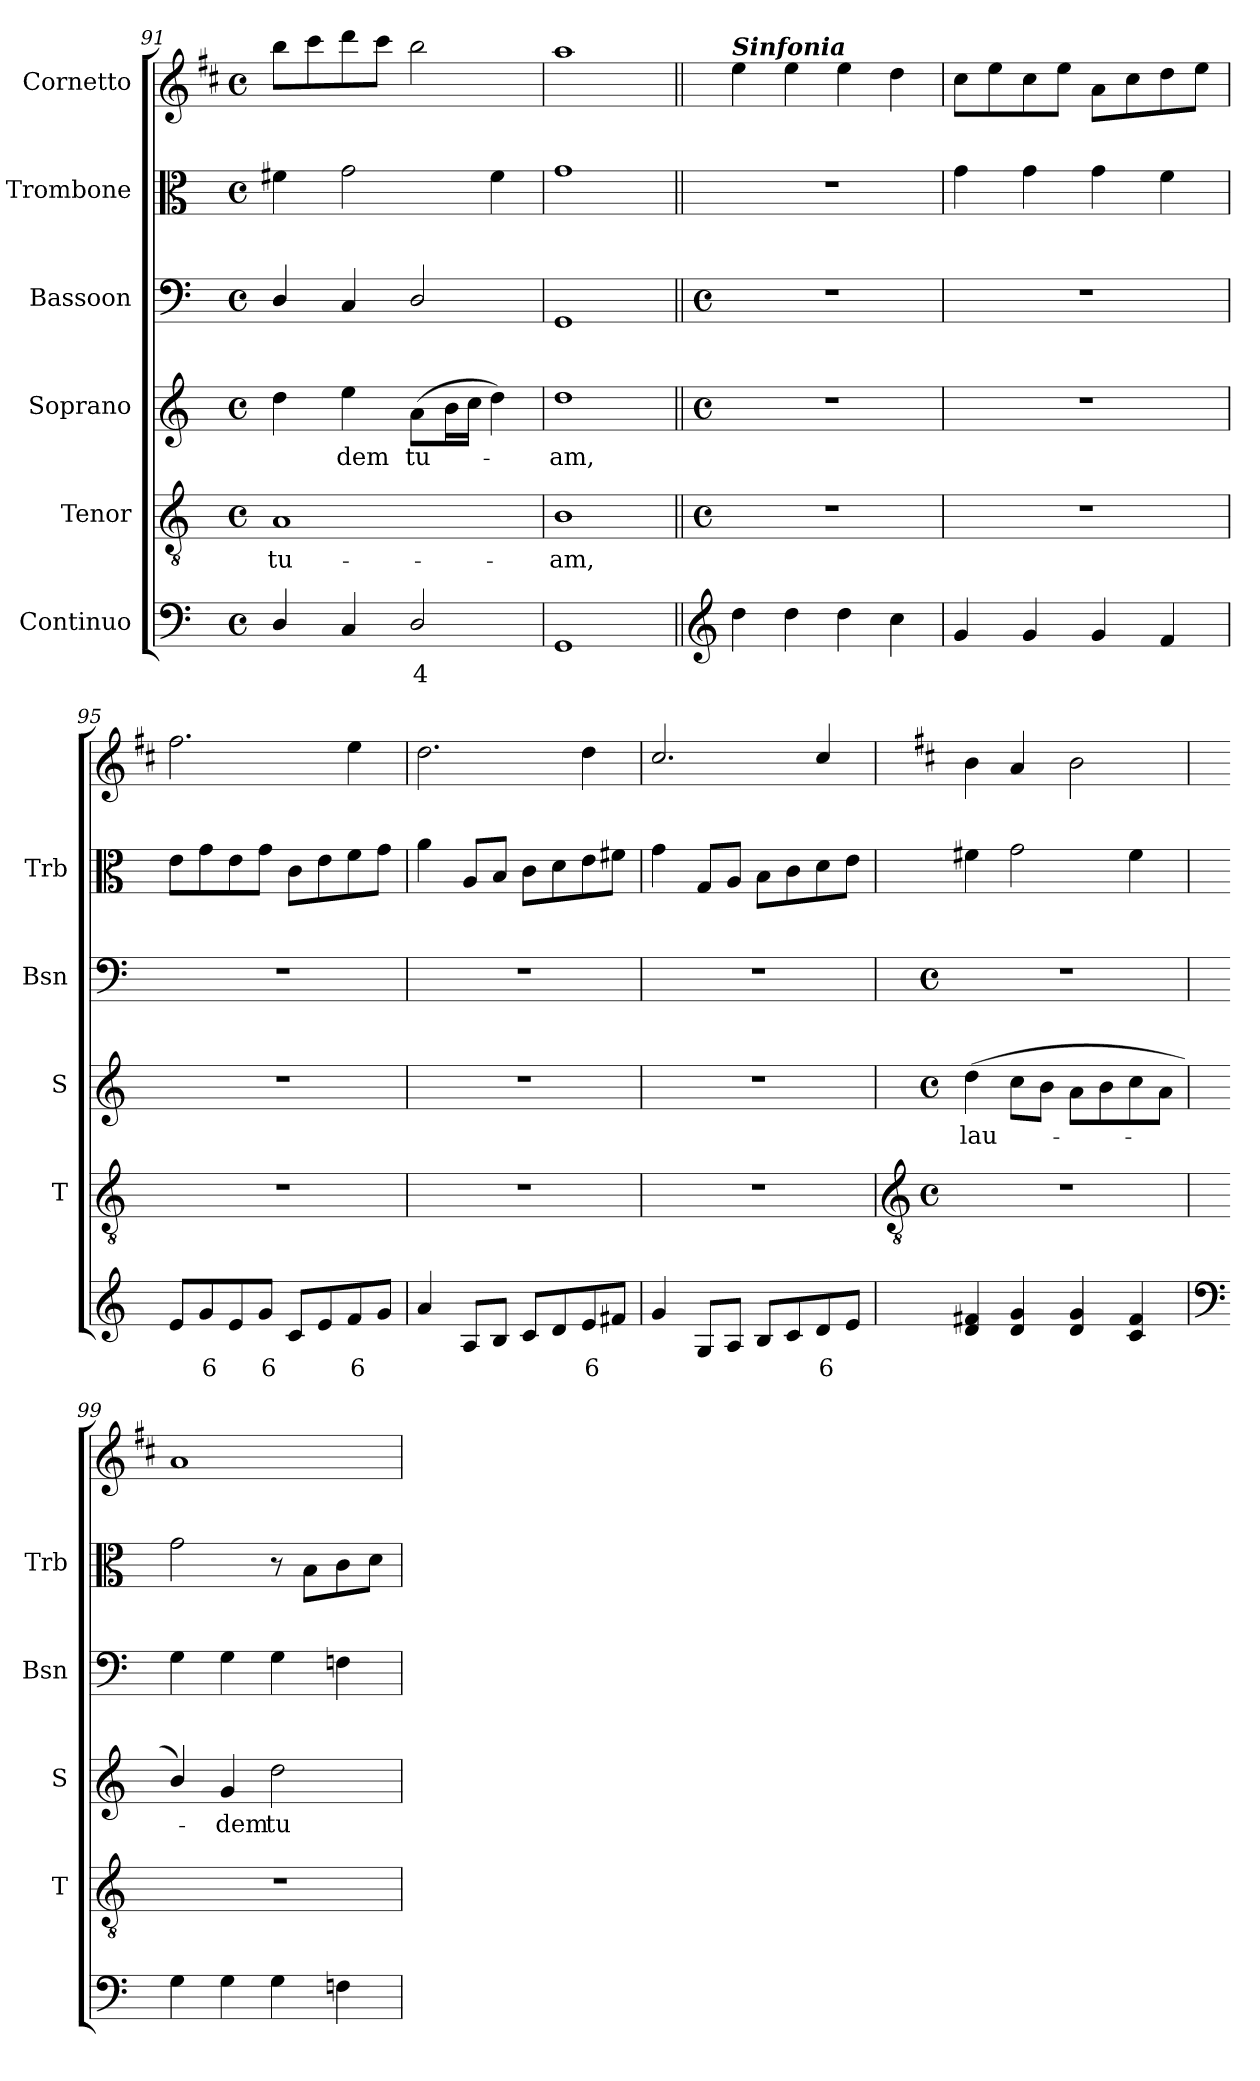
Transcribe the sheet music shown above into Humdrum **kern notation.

**kern	**text	**kern	**text	**kern	**text	**kern	**kern	**kern
*part6	*part6	*part5	*part5	*part4	*part4	*part3	*part2	*part1
*staff6	*staff6	*staff5	*staff5	*staff4	*staff4	*staff3	*staff2	*staff1
*I"Continuo	*	*I"Tenor	*	*I"Soprano	*	*I"Bassoon	*I"Trombone	*I"Cornetto
*	*	*I'T	*	*I'S	*	*I'Bsn	*I'Trb	*
*clefF4	*	*clefGv2	*	*clefG2	*	*clefF4	*clefC3	*clefG2
*	*	*	*	*	*	*	*	*ITrd1c2
*k[]	*	*k[]	*	*k[]	*	*k[]	*k[]	*k[]
*C:	*	*C:	*	*C:	*	*C:	*C:	*C:
*M4/4	*	*M4/4	*	*M4/4	*	*M4/4	*M4/4	*M4/4
*met(c)	*	*met(c)	*	*met(c)	*	*met(c)	*met(c)	*met(c)
=91	=91	=91	=91	=91	=91	=91	=91	=91
!	!	!	!LO:LY:b	!	!	!	!	!
4D/	.	1A	tu-	4dd	.	4D/	4f#X	8aaL
.	.	.	.	.	.	.	.	8bb
!	!	!	!	!	!LO:LY:b	!	!	!
4C/	.	.	.	4ee	dem	4C	2g	8ccc
.	.	.	.	.	.	.	.	8bbJ
!	!LO:LY:b	!	!	!	!LO:LY:b	!	!	!
2D/	4	.	.	(>8aL	tu-	2D/	.	2aa
.	.	.	.	16bL	.	.	.	.
.	.	.	.	16ccJJ	.	.	.	.
.	.	.	.	4dd)	.	.	4f#	.
=92	=92	=92	=92	=92	=92	=92	=92	=92
!	!	!	!LO:LY:b	!	!LO:LY:b	!	!	!
1GG	.	1B	-am,	1dd	am,	1GG	1g	1gg
!!LO:LB:g=z
=93||	=93||	=93||	=93||	=93||	=93||	=93||	=93||	=93||
*clefG2	*	*	*	*	*	*	*	*
*	*	*M4/4	*	*M4/4	*	*M4/4	*	*
*	*	*met(c)	*	*met(c)	*	*met(c)	*	*
!	!	!	!	!	!	!	!	!LO:TX:a:Bi:t=Sinfonia
4dd	.	1r	.	1r	.	1r	1r	4dd
4dd	.	.	.	.	.	.	.	4dd
4dd	.	.	.	.	.	.	.	4dd
4cc	.	.	.	.	.	.	.	4cc
=94	=94	=94	=94	=94	=94	=94	=94	=94
4g	.	1r	.	1r	.	1r	4g	8bL
.	.	.	.	.	.	.	.	8dd
4g	.	.	.	.	.	.	4g	8b
.	.	.	.	.	.	.	.	8ddJ
4g	.	.	.	.	.	.	4g	8gL
.	.	.	.	.	.	.	.	8b
4f	.	.	.	.	.	.	4f	8cc
.	.	.	.	.	.	.	.	8ddJ
=95	=95	=95	=95	=95	=95	=95	=95	=95
8eL	.	1r	.	1r	.	1r	8eL	2.ee
!	!LO:LY:b	!	!	!	!	!	!	!
8g	6	.	.	.	.	.	8g	.
8e	.	.	.	.	.	.	8e	.
!	!LO:LY:b	!	!	!	!	!	!	!
8gJ	6	.	.	.	.	.	8gJ	.
8cL	.	.	.	.	.	.	8cL	.
8e	.	.	.	.	.	.	8e	.
!	!LO:LY:b	!	!	!	!	!	!	!
8f	6	.	.	.	.	.	8f	4dd
8gJ	.	.	.	.	.	.	8gJ	.
=96	=96	=96	=96	=96	=96	=96	=96	=96
4a	.	1r	.	1r	.	1r	4a	2.cc
8AL	.	.	.	.	.	.	8AL	.
8BJ	.	.	.	.	.	.	8BJ	.
8cL	.	.	.	.	.	.	8cL	.
8d	.	.	.	.	.	.	8d	.
!	!LO:LY:b	!	!	!	!	!	!	!
8e	6	.	.	.	.	.	8e	4cc
8f#XJ	.	.	.	.	.	.	8f#XJ	.
=97	=97	=97	=97	=97	=97	=97	=97	=97
4g	.	1r	.	1r	.	1r	4g	2.b/
8GL	.	.	.	.	.	.	8GL	.
8AJ	.	.	.	.	.	.	8AJ	.
8BL	.	.	.	.	.	.	8BL	.
8c	.	.	.	.	.	.	8c	.
!	!LO:LY:b	!	!	!	!	!	!	!
8d	6	.	.	.	.	.	8d	4b/
8eJ	.	.	.	.	.	.	8eJ	.
!!LO:LB:g=z
=98	=98	=98	=98	=98	=98	=98	=98	=98
*	*	*clefGv2	*	*	*	*	*	*
*	*	*k[]	*	*k[]	*	*k[]	*	*
*	*	*C:	*	*C:	*	*C:	*	*
*	*	*M4/4	*	*M4/4	*	*M4/4	*	*
*	*	*met(c)	*	*met(c)	*	*met(c)	*	*
!	!	!	!	!	!LO:LY:b	!	!	!
4d 4f#X	.	1r	.	(>4dd	lau-	1r	4f#X	4a
4d 4g	.	.	.	8ccL	.	.	2g	4g
.	.	.	.	8bJ	.	.	.	.
4d 4g	.	.	.	8aL	.	.	.	2a
.	.	.	.	8b	.	.	.	.
4c 4f#	.	.	.	8cc	.	.	4f#	.
.	.	.	.	8aJ	.	.	.	.
=99	=99	=99	=99	=99	=99	=99	=99	=99
*clefF4	*	*	*	*	*	*	*	*
4G	.	1r	.	4b/)	.	4G	2g	1g
!	!	!	!	!	!LO:LY:b	!	!	!
4G	.	.	.	4g	dem	4G	.	.
!	!	!	!	!	!LO:LY:b	!	!	!
4G	.	.	.	2dd	tu-	4G	8r	.
.	.	.	.	.	.	.	8BL	.
4Fn	.	.	.	.	.	4Fn	8c	.
.	.	.	.	.	.	.	8dJ	.
=	=	=	=	=	=	=	=	=
*-	*-	*-	*-	*-	*-	*-	*-	*-
